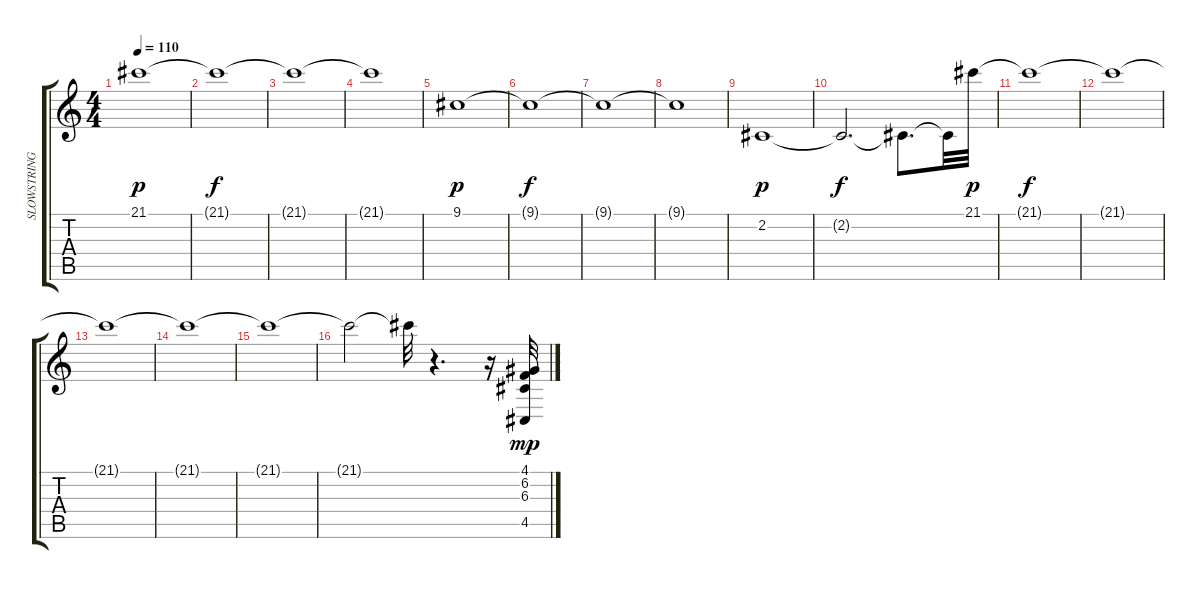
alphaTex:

\track ("SLOWSTRING" "SLOWSTRING") {instrument stringensemble2}
\staff {score tabs}
\tuning (E4 B3 G3 D3 A2 E2) {hide}
\ts (4 4)
\tempo 110
\clef g2
\ks c
21.1.1{dy p} |
21.1{t}.1{dy f} |
21.1{t}.1 |
21.1{t}.1 |
9.1.1{dy p} |
9.1{t}.1{dy f} |
9.1{t}.1 |
9.1{t}.1 |
2.2.1{dy p} |
2.2{t}.2{d dy f} 2.2{t}.8{d} 2.2{t}.32 21.1.32{dy p} |
21.1{t}.1{dy f} |
21.1{t}.1 |
21.1{t}.1 |
21.1{t}.1 |
21.1{t}.1 |
21.1{t}.2 21.1{t}.32 r.4{d} r.16 (4.1 6.2 6.3 4.5).32{dy mp instrument choiraahs}
